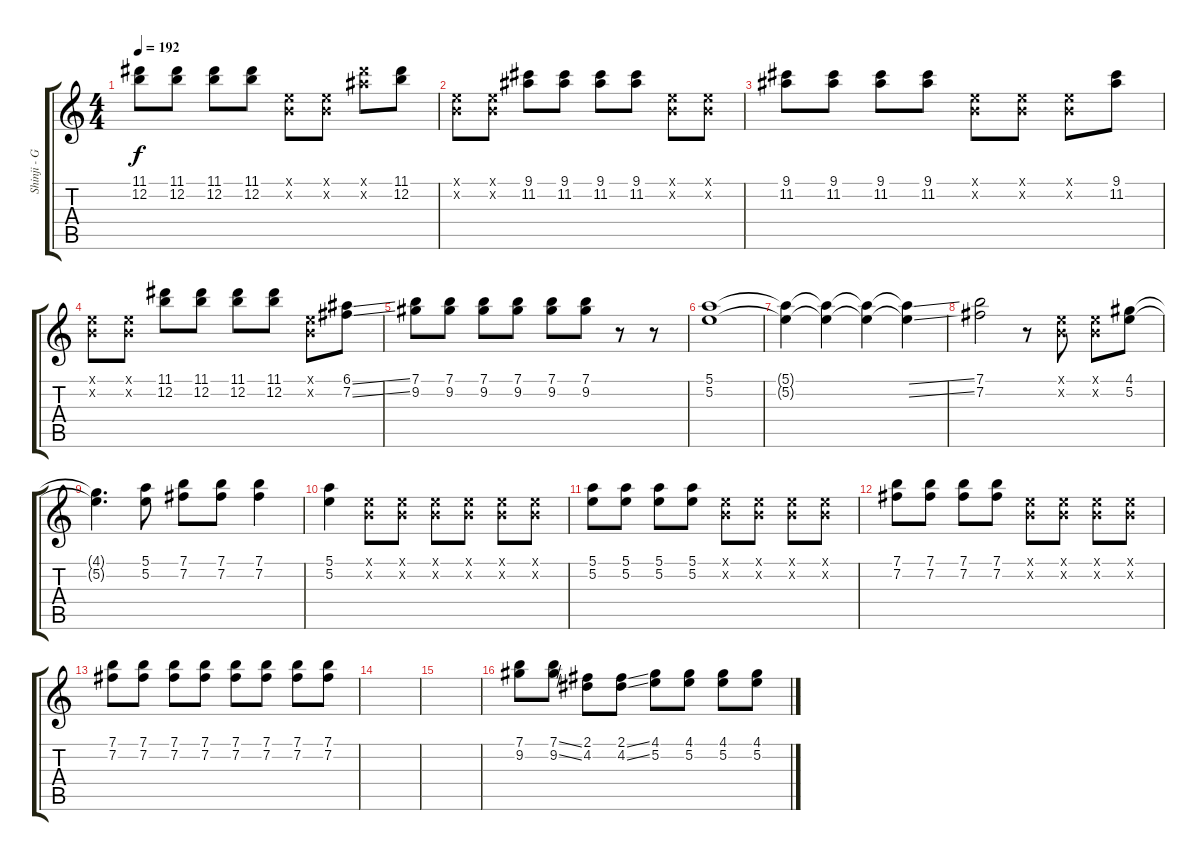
\track ("Shinji - Guitar 1 " "Shinji - G") {instrument distortionguitar}
\staff {score tabs}
\tuning (E4 B3 G3 D3 A2 E2) {hide}
\ts (4 4)
\tempo 192
\clef g2
\ks c
(11.1 12.2).8{dy f} (11.1 12.2).8 (11.1 12.2).8 (11.1 12.2).8 (0.1{x} 0.2{x}).8 (0.1{x} 0.2{x}).8 (11.1{x} 11.2{x}).8 (11.1 12.2).8 |
(0.1{x} 0.2{x}).8 (0.1{x} 0.2{x}).8 (9.1 11.2).8 (9.1 11.2).8 (9.1 11.2).8 (9.1 11.2).8 (0.1{x} 0.2{x}).8 (0.1{x} 0.2{x}).8 |
(9.1 11.2).8 (9.1 11.2).8 (9.1 11.2).8 (9.1 11.2).8 (0.1{x} 0.2{x}).8 (0.1{x} 0.2{x}).8 (0.1{x} 0.2{x}).8 (9.1 11.2).8 |
(0.1{x} 0.2{x}).8 (0.1{x} 0.2{x}).8 (11.1 12.2).8 (11.1 12.2).8 (11.1 12.2).8 (11.1 12.2).8 (0.1{x} 0.2{x}).8 (6.1{ss} 7.2{ss}).8 |
(7.1 9.2).8 (7.1 9.2).8 (7.1 9.2).8 (7.1 9.2).8 (7.1 9.2).8 (7.1 9.2).8 r.8 r.8 |
(5.1 5.2).1 |
(5.1{t} 5.2{t}).4 (5.1{t} 5.2{t}).4 (5.1{t} 5.2{t}).4 (5.1{ss t} 5.2{ss t}).4 |
(7.1 7.2).2 r.8 (0.1{x} 0.2{x}).8 (0.1{x} 0.2{x}).8 (4.1 5.2).8 |
(4.1{t} 5.2{t}).4{d} (5.1 5.2).8 (7.1 7.2).8 (7.1 7.2).8 (7.1 7.2).4 |
(5.1 5.2).4 (0.1{x} 0.2{x}).8 (0.1{x} 0.2{x}).8 (0.1{x} 0.2{x}).8 (0.1{x} 0.2{x}).8 (0.1{x} 0.2{x}).8 (0.1{x} 0.2{x}).8 |
(5.1 5.2).8 (5.1 5.2).8 (5.1 5.2).8 (5.1 5.2).8 (0.1{x} 0.2{x}).8 (0.1{x} 0.2{x}).8 (0.1{x} 0.2{x}).8 (0.1{x} 0.2{x}).8 |
(7.1 7.2).8 (7.1 7.2).8 (7.1 7.2).8 (7.1 7.2).8 (0.1{x} 0.2{x}).8 (0.1{x} 0.2{x}).8 (0.1{x} 0.2{x}).8 (0.1{x} 0.2{x}).8 |
(7.1 7.2).8 (7.1 7.2).8 (7.1 7.2).8 (7.1 7.2).8 (7.1 7.2).8 (7.1 7.2).8 (7.1 7.2).8 (7.1 7.2).8 |
|
|
(7.1 9.2).8 (7.1{ss} 9.2{ss}).8 (2.1 4.2).8 (2.1{ss} 4.2{ss}).8 (4.1 5.2).8 (4.1 5.2).8 (4.1 5.2).8 (4.1{ss} 5.2{ss}).8
